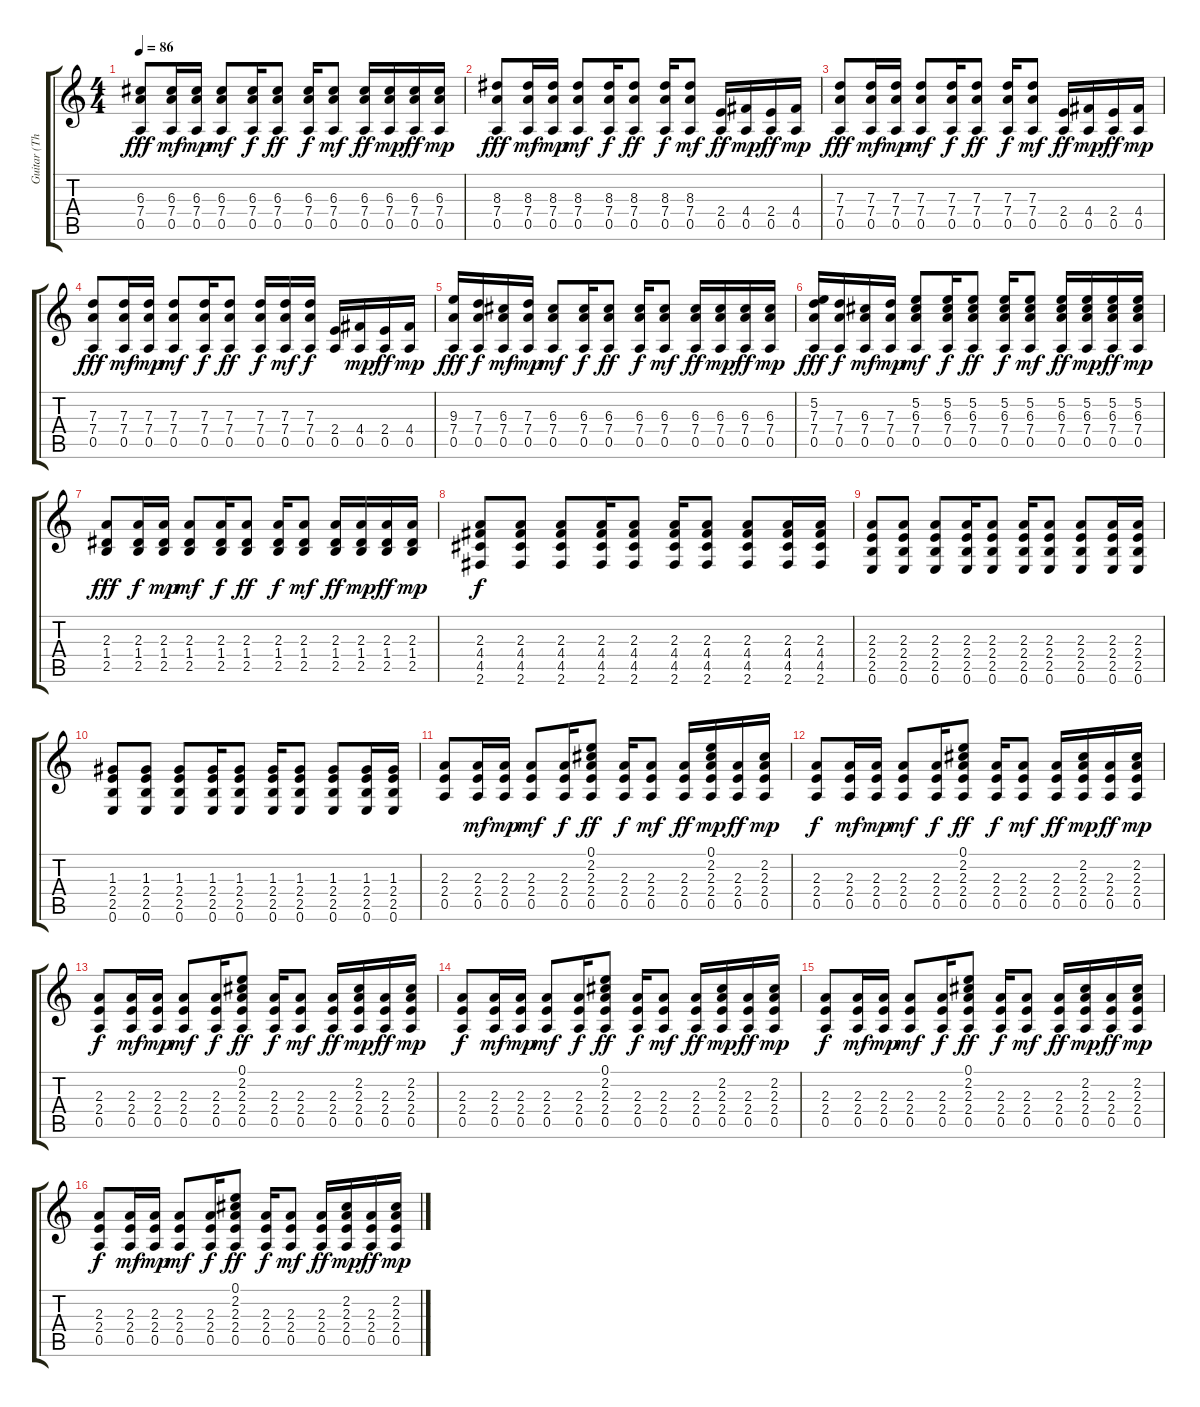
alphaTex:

\track ("Guitar (Thom)" "Guitar (Th") {instrument electricguitarclean}
\staff {score tabs}
\tuning (E4 B3 G3 D3 A2 E2) {hide}
\ts (4 4)
\tempo 86
\clef g2
\ks c
(6.3 7.4 0.5).8{dy fff instrument electricguitarclean} (6.3 7.4 0.5).16{dy mf} (6.3 7.4 0.5).16{dy mp} (6.3 7.4 0.5).8{dy mf} (6.3 7.4 0.5).16{dy f} (6.3 7.4 0.5).8{dy ff} (6.3 7.4 0.5).16{dy f} (6.3 7.4 0.5).8{dy mf} (6.3 7.4 0.5).16{dy ff} (6.3 7.4 0.5).16{dy mp} (6.3 7.4 0.5).16{dy ff} (6.3 7.4 0.5).16{dy mp} |
(8.3 7.4 0.5).8{dy fff instrument electricguitarclean} (8.3 7.4 0.5).16{dy mf} (8.3 7.4 0.5).16{dy mp} (8.3 7.4 0.5).8{dy mf} (8.3 7.4 0.5).16{dy f} (8.3 7.4 0.5).8{dy ff} (8.3 7.4 0.5).16{dy f} (8.3 7.4 0.5).8{dy mf} (2.4 0.5).16{dy ff} (4.4 0.5).16{dy mp} (2.4 0.5).16{dy ff} (4.4 0.5).16{dy mp} |
(7.3 7.4 0.5).8{dy fff instrument electricguitarclean} (7.3 7.4 0.5).16{dy mf} (7.3 7.4 0.5).16{dy mp} (7.3 7.4 0.5).8{dy mf} (7.3 7.4 0.5).16{dy f} (7.3 7.4 0.5).8{dy ff} (7.3 7.4 0.5).16{dy f} (7.3 7.4 0.5).8{dy mf} (2.4 0.5).16{dy ff} (4.4 0.5).16{dy mp} (2.4 0.5).16{dy ff} (4.4 0.5).16{dy mp} |
(7.3 7.4 0.5).8{dy fff instrument electricguitarclean} (7.3 7.4 0.5).16{dy mf} (7.3 7.4 0.5).16{dy mp} (7.3 7.4 0.5).8{dy mf} (7.3 7.4 0.5).16{dy f} (7.3 7.4 0.5).8{dy ff} (7.3 7.4 0.5).16{dy f} (7.3 7.4 0.5).16{dy mf} (7.3 7.4 0.5).16{dy f} (2.4 0.5).16 (4.4 0.5).16{dy mp} (2.4 0.5).16{dy ff} (4.4 0.5).16{dy mp} |
(9.3 7.4 0.5).16{dy fff instrument electricguitarclean} (7.3 7.4 0.5).16{dy f} (6.3 7.4 0.5).16{dy mf} (7.3 7.4 0.5).16{dy mp} (6.3 7.4 0.5).8{dy mf} (6.3 7.4 0.5).16{dy f} (6.3 7.4 0.5).8{dy ff} (6.3 7.4 0.5).16{dy f} (6.3 7.4 0.5).8{dy mf} (6.3 7.4 0.5).16{dy ff} (6.3 7.4 0.5).16{dy mp} (6.3 7.4 0.5).16{dy ff} (6.3 7.4 0.5).16{dy mp} |
(5.2 7.3 7.4 0.5).16{dy fff instrument electricguitarclean} (7.3 7.4 0.5).16{dy f} (6.3 7.4 0.5).16{dy mf} (7.3 7.4 0.5).16{dy mp} (5.2 6.3 7.4 0.5).8{dy mf} (5.2 6.3 7.4 0.5).16{dy f} (5.2 6.3 7.4 0.5).8{dy ff} (5.2 6.3 7.4 0.5).16{dy f} (5.2 6.3 7.4 0.5).8{dy mf} (5.2 6.3 7.4 0.5).16{dy ff} (5.2 6.3 7.4 0.5).16{dy mp} (5.2 6.3 7.4 0.5).16{dy ff} (5.2 6.3 7.4 0.5).16{dy mp} |
(2.3 1.4 2.5).8{dy fff instrument electricguitarclean} (2.3 1.4 2.5).16{dy f} (2.3 1.4 2.5).16{dy mp} (2.3 1.4 2.5).8{dy mf} (2.3 1.4 2.5).16{dy f} (2.3 1.4 2.5).8{dy ff} (2.3 1.4 2.5).16{dy f} (2.3 1.4 2.5).8{dy mf} (2.3 1.4 2.5).16{dy ff} (2.3 1.4 2.5).16{dy mp} (2.3 1.4 2.5).16{dy ff} (2.3 1.4 2.5).16{dy mp} |
(2.3 4.4 4.5 2.6).8{dy f instrument electricguitarclean} (2.3 4.4 4.5 2.6).8 (2.3 4.4 4.5 2.6).8 (2.3 4.4 4.5 2.6).16 (2.3 4.4 4.5 2.6).8 (2.3 4.4 4.5 2.6).16 (2.3 4.4 4.5 2.6).8 (2.3 4.4 4.5 2.6).8 (2.3 4.4 4.5 2.6).16 (2.3 4.4 4.5 2.6).16 |
(2.3 2.4 2.5 0.6).8{instrument electricguitarclean} (2.3 2.4 2.5 0.6).8 (2.3 2.4 2.5 0.6).8 (2.3 2.4 2.5 0.6).16 (2.3 2.4 2.5 0.6).8 (2.3 2.4 2.5 0.6).16 (2.3 2.4 2.5 0.6).8 (2.3 2.4 2.5 0.6).8 (2.3 2.4 2.5 0.6).16 (2.3 2.4 2.5 0.6).16 |
(1.3 2.4 2.5 0.6).8{instrument electricguitarclean} (1.3 2.4 2.5 0.6).8 (1.3 2.4 2.5 0.6).8 (1.3 2.4 2.5 0.6).16 (1.3 2.4 2.5 0.6).8 (1.3 2.4 2.5 0.6).16 (1.3 2.4 2.5 0.6).8 (1.3 2.4 2.5 0.6).8 (1.3 2.4 2.5 0.6).16 (1.3 2.4 2.5 0.6).16 |
(2.3 2.4 0.5).8{instrument electricguitarclean} (2.3 2.4 0.5).16{dy mf} (2.3 2.4 0.5).16{dy mp} (2.3 2.4 0.5).8{dy mf} (2.3 2.4 0.5).16{dy f} (0.1 2.2 2.3 2.4 0.5).8{dy ff} (2.3 2.4 0.5).16{dy f} (2.3 2.4 0.5).8{dy mf} (2.3 2.4 0.5).16{dy ff} (0.1 2.2 2.3 2.4 0.5).16{dy mp} (2.3 2.4 0.5).16{dy ff} (2.2 2.3 2.4 0.5).16{dy mp} |
(2.3 2.4 0.5).8{dy f instrument electricguitarclean} (2.3 2.4 0.5).16{dy mf} (2.3 2.4 0.5).16{dy mp} (2.3 2.4 0.5).8{dy mf} (2.3 2.4 0.5).16{dy f} (0.1 2.2 2.3 2.4 0.5).8{dy ff} (2.3 2.4 0.5).16{dy f} (2.3 2.4 0.5).8{dy mf} (2.3 2.4 0.5).16{dy ff} (2.2 2.3 2.4 0.5).16{dy mp} (2.3 2.4 0.5).16{dy ff} (2.2 2.3 2.4 0.5).16{dy mp} |
(2.3 2.4 0.5).8{dy f volume 5 instrument electricguitarclean} (2.3 2.4 0.5).16{dy mf} (2.3 2.4 0.5).16{dy mp} (2.3 2.4 0.5).8{dy mf} (2.3 2.4 0.5).16{dy f} (0.1 2.2 2.3 2.4 0.5).8{dy ff} (2.3 2.4 0.5).16{dy f} (2.3 2.4 0.5).8{dy mf} (2.3 2.4 0.5).16{dy ff} (2.2 2.3 2.4 0.5).16{dy mp} (2.3 2.4 0.5).16{dy ff} (2.2 2.3 2.4 0.5).16{dy mp} |
(2.3 2.4 0.5).8{dy f instrument electricguitarclean} (2.3 2.4 0.5).16{dy mf} (2.3 2.4 0.5).16{dy mp} (2.3 2.4 0.5).8{dy mf} (2.3 2.4 0.5).16{dy f} (0.1 2.2 2.3 2.4 0.5).8{dy ff} (2.3 2.4 0.5).16{dy f} (2.3 2.4 0.5).8{dy mf} (2.3 2.4 0.5).16{dy ff} (2.2 2.3 2.4 0.5).16{dy mp} (2.3 2.4 0.5).16{dy ff} (2.2 2.3 2.4 0.5).16{dy mp} |
(2.3 2.4 0.5).8{dy f instrument electricguitarclean} (2.3 2.4 0.5).16{dy mf} (2.3 2.4 0.5).16{dy mp} (2.3 2.4 0.5).8{dy mf} (2.3 2.4 0.5).16{dy f} (0.1 2.2 2.3 2.4 0.5).8{dy ff} (2.3 2.4 0.5).16{dy f} (2.3 2.4 0.5).8{dy mf} (2.3 2.4 0.5).16{dy ff} (2.2 2.3 2.4 0.5).16{dy mp} (2.3 2.4 0.5).16{dy ff} (2.2 2.3 2.4 0.5).16{dy mp} |
(2.3 2.4 0.5).8{dy f instrument electricguitarclean} (2.3 2.4 0.5).16{dy mf} (2.3 2.4 0.5).16{dy mp} (2.3 2.4 0.5).8{dy mf} (2.3 2.4 0.5).16{dy f} (0.1 2.2 2.3 2.4 0.5).8{dy ff} (2.3 2.4 0.5).16{dy f} (2.3 2.4 0.5).8{dy mf} (2.3 2.4 0.5).16{dy ff} (2.2 2.3 2.4 0.5).16{dy mp} (2.3 2.4 0.5).16{dy ff} (2.2 2.3 2.4 0.5).16{dy mp}
